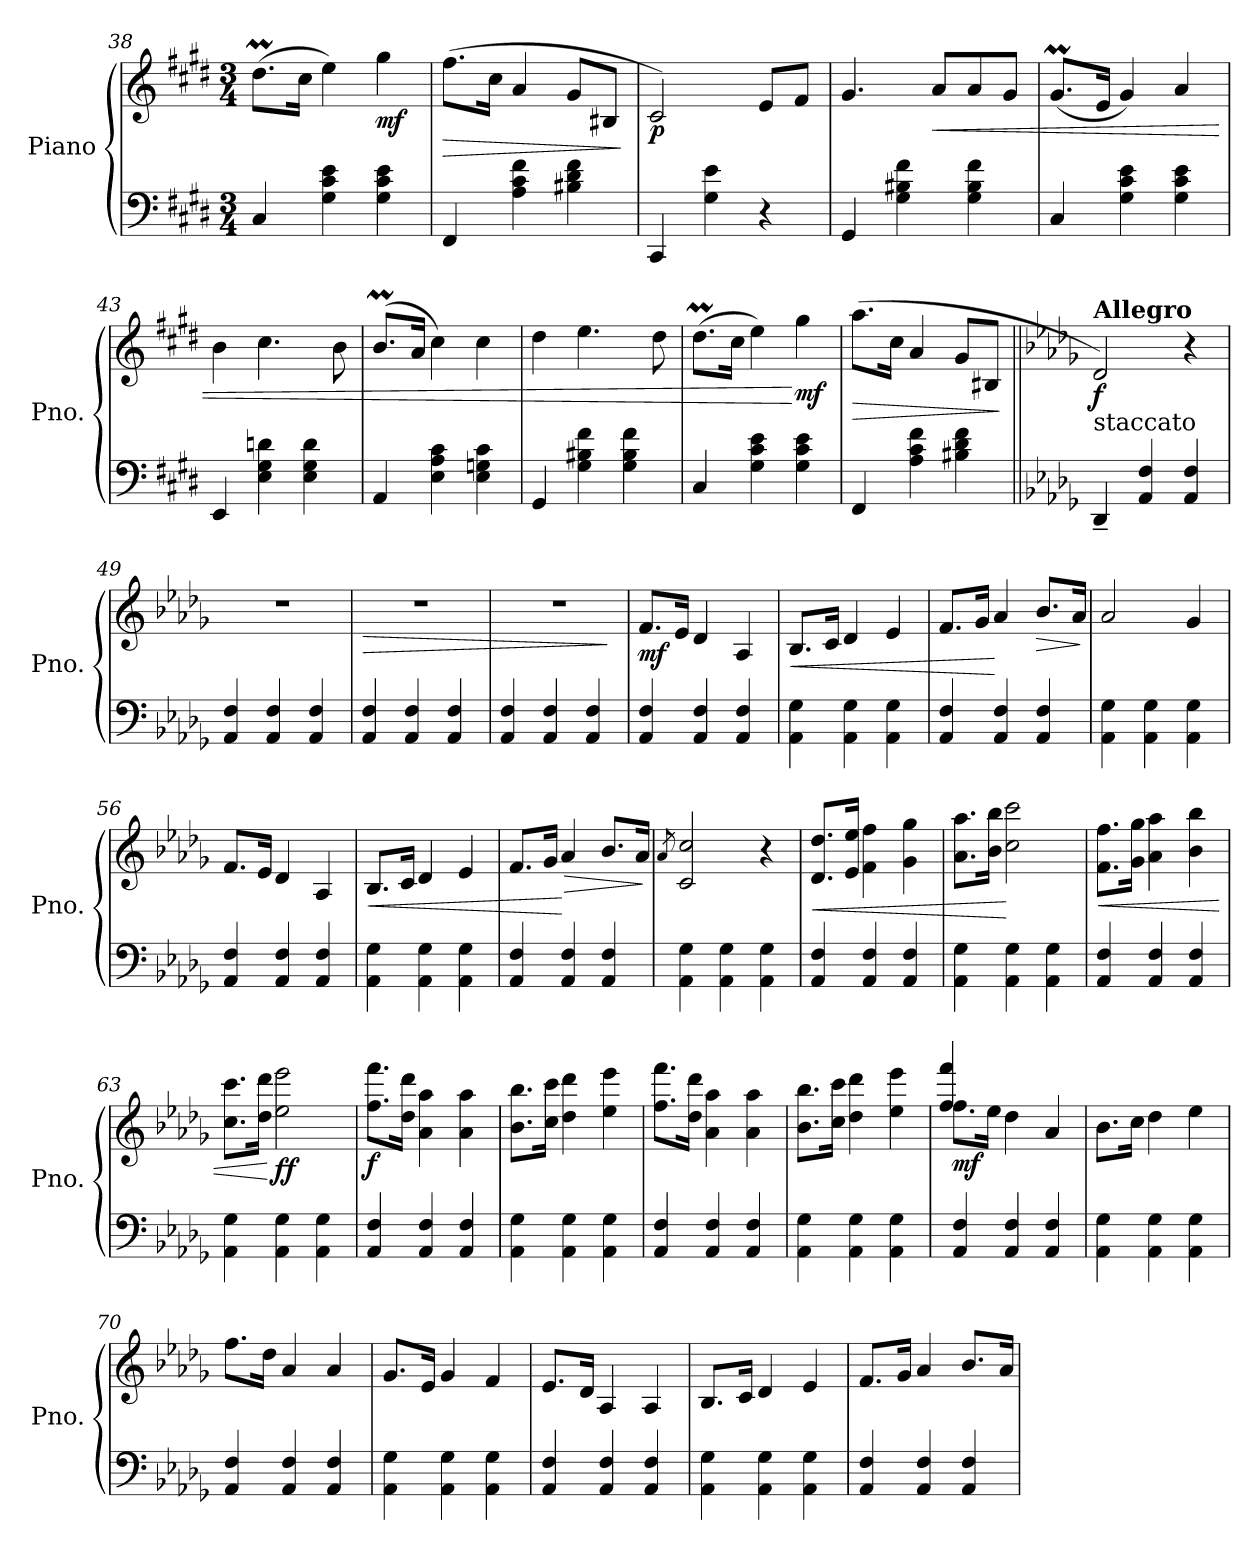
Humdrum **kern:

**kern	**kern	**dynam
*part1	*part1	*part1
*staff2	*staff1	*staff1/2
*I"Piano	*	*
*I'Pno.	*	*
!!LO:LB:g=z
*clefF4	*clefG2	*
*k[f#c#g#d#]	*k[f#c#g#d#]	*
*M3/4	*M3/4	*
=38	=38	=38
4C#/	(8.dd#m\L	.
.	16cc#\Jk	.
4G#\ 4c#\ 4e\	4ee\)	.
!	!	!LO:DY:b
4G#\ 4c#\ 4e\	4gg#\	mf
=39	=39	=39
!	!	!LO:HP:b
4FF#/	(8.ff#\L	>
.	16cc#\Jk	.
4A\ 4c#\ 4f#\	4a/	.
4B#X\ 4d#\ 4f#\	8g#/L	.
.	8B#X/J	.
.	.	]
=40	=40	=40
!	!	!LO:DY:b
4CC#/	2c#/)	p
4G#\ 4e\	.	.
4r	8e/L	.
.	8f#/J	.
=41	=41	=41
4GG#/	4.g#/	.
4G#\ 4B#X\ 4f#\	.	.
!	!	!LO:HP:b
.	8a/L	<
4G#\ 4B#\ 4f#\	8a/	.
.	8g#/J	.
=42	=42	=42
4C#/	(8.g#m/L	.
.	16e/Jk	.
4G#\ 4c#\ 4e\	4g#/)	.
4G#\ 4c#\ 4e\	4a/	.
=43	=43	=43
4EE/	4b\	.
4E\ 4G#\ 4dn\	4.cc#\	.
4E\ 4G#\ 4d\	.	.
.	8b\	.
!!LO:LB:g=z
=44	=44	=44
4AA/	(8.bM/L	.
.	16a/Jk	.
4E\ 4A\ 4c#\	4cc#\)	.
4E\ 4Gn\ 4c#\	4cc#\	.
=45	=45	=45
4GG#/	4dd#\	.
4G#\ 4B#X\ 4f#\	4.ee\	.
4G#\ 4B#\ 4f#\	.	.
.	8dd#\	.
=46	=46	=46
4C#/	(8.dd#m\L	.
.	16cc#\Jk	.
4G#\ 4c#\ 4e\	4ee\)	.
!	!	!LO:DY:n=1:b
4G#\ 4c#\ 4e\	4gg#\	[ mf
=47	=47	=47
!	!	!LO:HP:b
4FF#/	(8.aa\L	>
.	16cc#\Jk	.
4A\ 4c#\ 4f#\	4a/	.
4B#X\ 4d#\ 4f#\	8g#/L	.
.	8B#X/J	.
.	.	]
!!LO:LB:g=z
=48||	=48||	=48||
*k[b-e-a-d-g-]	*k[b-e-a-d-g-]	*
!	!LO:TX:a:B:t=Allegro	!
!LO:TX:a:t=staccato	!	!
!	!	!LO:DY:b
4DD-~/	2d-/)	f
4AA-/ 4F/	.	.
4AA-/ 4F/	4r	.
=49	=49	=49
4AA-/ 4F/	2.r	.
4AA-/ 4F/	.	.
4AA-/ 4F/	.	.
=50	=50	=50
!	!	!LO:HP:b
4AA-/ 4F/	2.r	>
4AA-/ 4F/	.	.
4AA-/ 4F/	.	.
=51	=51	=51
4AA-/ 4F/	2.r	.
4AA-/ 4F/	.	.
4AA-/ 4F/	.	.
.	.	]
=52	=52	=52
!	!	!LO:DY:b
4AA-/ 4F/	8.f/L	mf
.	16e-/Jk	.
4AA-/ 4F/	4d-/	.
4AA-/ 4F/	4A-/	.
=53	=53	=53
!	!	!LO:HP:b
4AA-\ 4G-\	8.B-/L	<
.	16c/Jk	.
4AA-\ 4G-\	4d-/	.
4AA-\ 4G-\	4e-/	.
=54	=54	=54
4AA-/ 4F/	8.f/L	.
.	16g-/Jk	.
4AA-/ 4F/	4a-/	[
!	!	!LO:HP:b
4AA-/ 4F/	8.b-/L	>
.	16a-/Jk	.
.	.	]
=55	=55	=55
4AA-\ 4G-\	2a-/	.
4AA-\ 4G-\	.	.
4AA-\ 4G-\	4g-/	.
!!LO:LB:g=z
=56	=56	=56
4AA-/ 4F/	8.f/L	.
.	16e-/Jk	.
4AA-/ 4F/	4d-/	.
4AA-/ 4F/	4A-/	.
=57	=57	=57
!	!	!LO:HP:b
4AA-\ 4G-\	8.B-/L	<
.	16c/Jk	.
4AA-\ 4G-\	4d-/	.
4AA-\ 4G-\	4e-/	.
=58	=58	=58
4AA-/ 4F/	8.f/L	.
.	16g-/Jk	.
!	!	!LO:HP:n=1:b
4AA-/ 4F/	4a-/	[ >
4AA-/ 4F/	8.b-/L	.
.	16a-/Jk	.
.	.	]
=59	=59	=59
.	8qa-/	.
4AA-\ 4G-\	2c/ 2cc/	.
4AA-\ 4G-\	.	.
4AA-\ 4G-\	4r	.
=60	=60	=60
!	!	!LO:HP:b
4AA-/ 4F/	8.d-/ 8.dd-/L	<
.	16e-/ 16ee-/Jk	.
4AA-/ 4F/	4f\ 4ff\	.
4AA-/ 4F/	4g-\ 4gg-\	.
=61	=61	=61
4AA-\ 4G-\	8.a-\ 8.aa-\L	.
.	16b-\ 16bb-\Jk	.
4AA-\ 4G-\	2cc\ 2ccc\	[
4AA-\ 4G-\	.	.
=62	=62	=62
!	!	!LO:HP:b
4AA-/ 4F/	8.f\ 8.ff\L	<
.	16g-\ 16gg-\Jk	.
4AA-/ 4F/	4a-\ 4aa-\	.
4AA-/ 4F/	4b-\ 4bb-\	.
!!LO:LB:g=z
=63	=63	=63
4AA-\ 4G-\	8.cc\ 8.ccc\L	.
.	16dd-\ 16ddd-\Jk	.
!	!	!LO:DY:n=1:b
4AA-\ 4G-\	2ee-\ 2eee-\	[ ff
4AA-\ 4G-\	.	.
=64	=64	=64
!	!	!LO:DY:b
4AA-/ 4F/	8.ff\ 8.fff\L	f
.	16dd-\ 16ddd-\Jk	.
4AA-/ 4F/	4a-\ 4aa-\	.
4AA-/ 4F/	4a-\ 4aa-\	.
=65	=65	=65
4AA-\ 4G-\	8.b-\ 8.bb-\L	.
.	16cc\ 16ccc\Jk	.
4AA-\ 4G-\	4dd-\ 4ddd-\	.
4AA-\ 4G-\	4ee-\ 4eee-\	.
=66	=66	=66
4AA-/ 4F/	8.ff\ 8.fff\L	.
.	16dd-\ 16ddd-\Jk	.
4AA-/ 4F/	4a-\ 4aa-\	.
4AA-/ 4F/	4a-\ 4aa-\	.
=67	=67	=67
4AA-\ 4G-\	8.b-\ 8.bb-\L	.
.	16cc\ 16ccc\Jk	.
4AA-\ 4G-\	4dd-\ 4ddd-\	.
4AA-\ 4G-\	4ee-\ 4eee-\	.
=68	=68	=68
!	!LO:N:head=solid	!LO:DY:b
*	*^	*
4AA-/ 4F/	8.ff\L	4ff/ 4fff/	mf
.	16ee-\Jk	.	.
4AA-/ 4F/	4dd-\	2ryy	.
4AA-/ 4F/	4a-/	.	.
*	*v	*v	*
!!LO:PB:g=z
=69	=69	=69
4AA-\ 4G-\	8.b-\L	.
.	16cc\Jk	.
4AA-\ 4G-\	4dd-\	.
4AA-\ 4G-\	4ee-\	.
=70	=70	=70
4AA-/ 4F/	8.ff\L	.
.	16dd-\Jk	.
4AA-/ 4F/	4a-/	.
4AA-/ 4F/	4a-/	.
=71	=71	=71
4AA-\ 4G-\	8.g-/L	.
.	16e-/Jk	.
4AA-\ 4G-\	4g-/	.
4AA-\ 4G-\	4f/	.
=72	=72	=72
4AA-/ 4F/	8.e-/L	.
.	16d-/Jk	.
4AA-/ 4F/	4A-/	.
4AA-/ 4F/	4A-/	.
=73	=73	=73
4AA-\ 4G-\	8.B-/L	.
.	16c/Jk	.
4AA-\ 4G-\	4d-/	.
4AA-\ 4G-\	4e-/	.
=74	=74	=74
4AA-/ 4F/	8.f/L	.
.	16g-/Jk	.
4AA-/ 4F/	4a-/	.
4AA-/ 4F/	8.b-/L	.
.	16a-/Jk	.
=	=	=
*-	*-	*-
